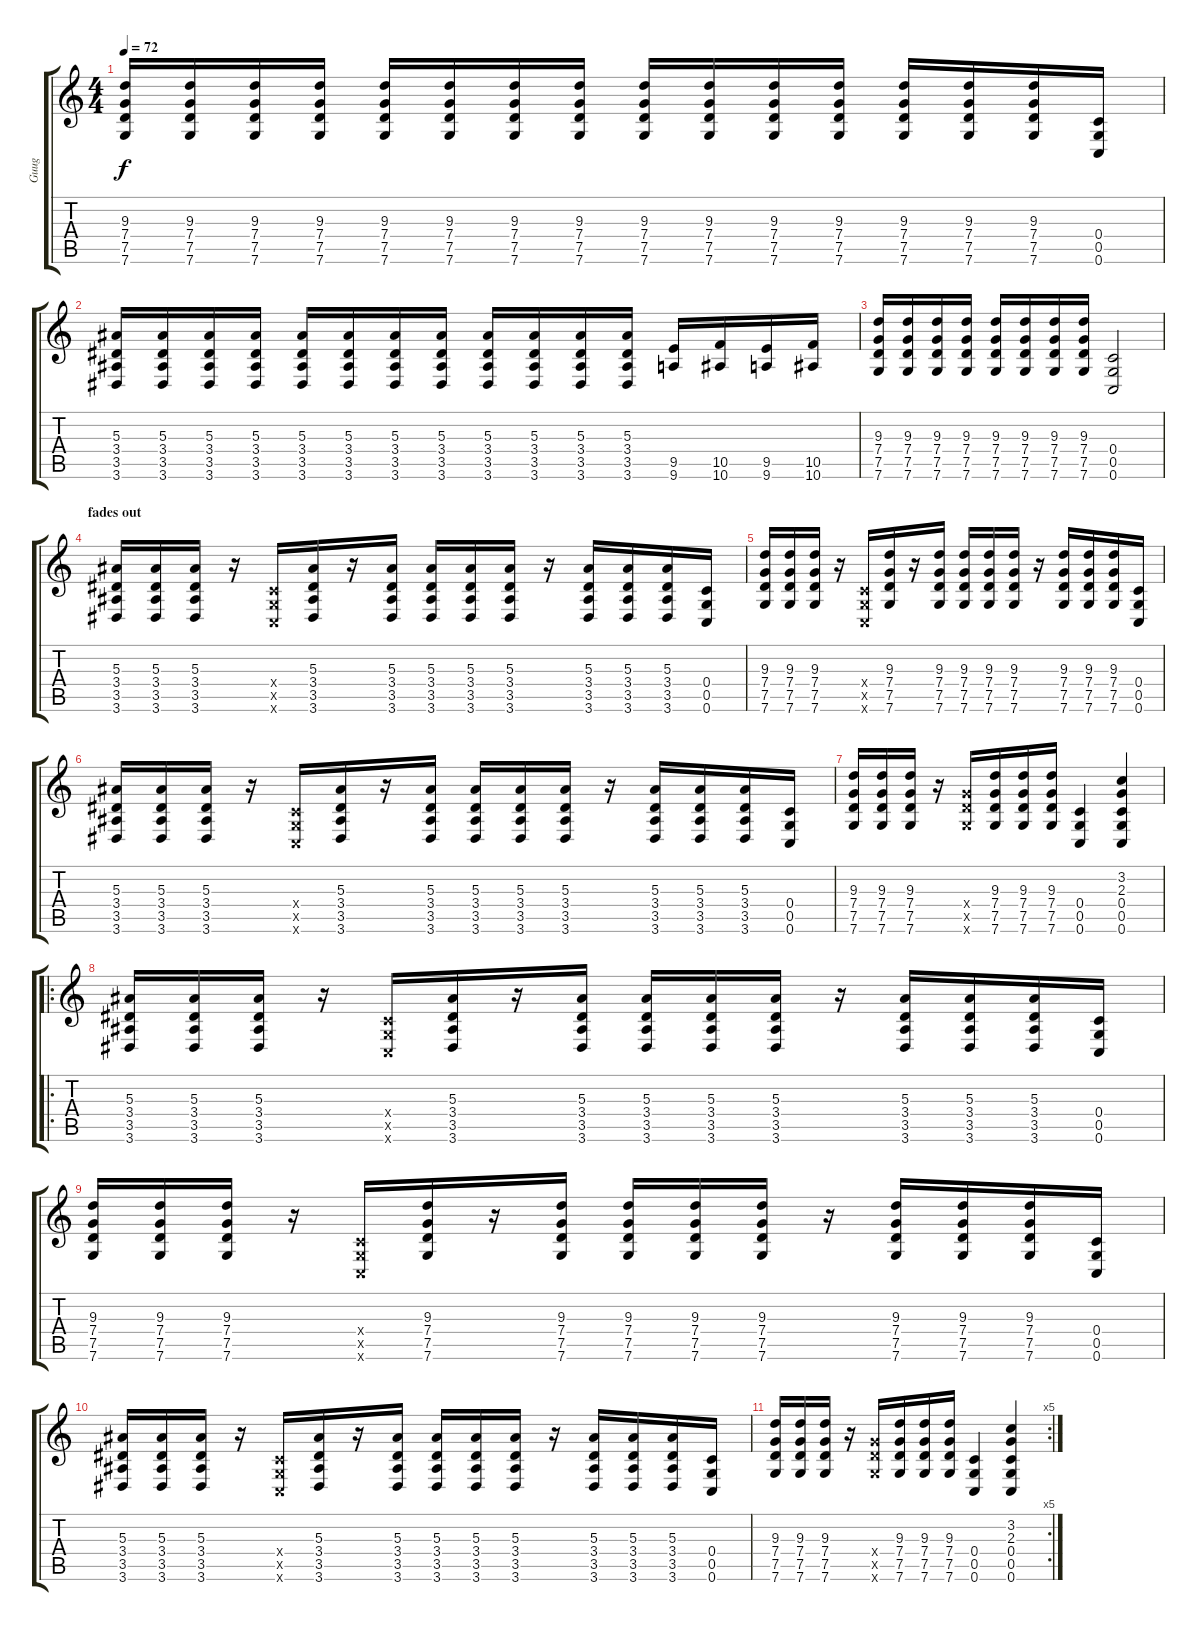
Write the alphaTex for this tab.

\track ("Guug" "Guug") {instrument overdrivenguitar}
\staff {score tabs}
\tuning (D4 A3 F3 C3 G2 C2) {hide}
\ts (4 4)
\tempo 72
\clef g2
\ks c
(9.3 7.4 7.5 7.6).16{dy f} (9.3 7.4 7.5 7.6).16 (9.3 7.4 7.5 7.6).16 (9.3 7.4 7.5 7.6).16 (9.3 7.4 7.5 7.6).16 (9.3 7.4 7.5 7.6).16 (9.3 7.4 7.5 7.6).16 (9.3 7.4 7.5 7.6).16 (9.3 7.4 7.5 7.6).16 (9.3 7.4 7.5 7.6).16 (9.3 7.4 7.5 7.6).16 (9.3 7.4 7.5 7.6).16 (9.3 7.4 7.5 7.6).16 (9.3 7.4 7.5 7.6).16 (9.3 7.4 7.5 7.6).16 (0.4 0.5 0.6).16 |
(5.3 3.4 3.5 3.6).16 (5.3 3.4 3.5 3.6).16 (5.3 3.4 3.5 3.6).16 (5.3 3.4 3.5 3.6).16 (5.3 3.4 3.5 3.6).16 (5.3 3.4 3.5 3.6).16 (5.3 3.4 3.5 3.6).16 (5.3 3.4 3.5 3.6).16 (5.3 3.4 3.5 3.6).16 (5.3 3.4 3.5 3.6).16 (5.3 3.4 3.5 3.6).16 (5.3 3.4 3.5 3.6).16 (9.5 9.6).16 (10.5 10.6).16 (9.5 9.6).16 (10.5 10.6).16 |
(9.3 7.4 7.5 7.6).16 (9.3 7.4 7.5 7.6).16 (9.3 7.4 7.5 7.6).16 (9.3 7.4 7.5 7.6).16 (9.3 7.4 7.5 7.6).16 (9.3 7.4 7.5 7.6).16 (9.3 7.4 7.5 7.6).16 (9.3 7.4 7.5 7.6).16 (0.4 0.5 0.6).2 |
\section ("" "fades out")
(5.3 3.4 3.5 3.6).16 (5.3 3.4 3.5 3.6).16 (5.3 3.4 3.5 3.6).16 r.16 (0.4{x} 0.5{x} 0.6{x}).16 (5.3 3.4 3.5 3.6).16 r.16 (5.3 3.4 3.5 3.6).16 (5.3 3.4 3.5 3.6).16 (5.3 3.4 3.5 3.6).16 (5.3 3.4 3.5 3.6).16 r.16 (5.3 3.4 3.5 3.6).16 (5.3 3.4 3.5 3.6).16 (5.3 3.4 3.5 3.6).16 (0.4 0.5 0.6).16 |
(9.3 7.4 7.5 7.6).16 (9.3 7.4 7.5 7.6).16 (9.3 7.4 7.5 7.6).16 r.16 (0.4{x} 0.5{x} 0.6{x}).16 (9.3 7.4 7.5 7.6).16 r.16 (9.3 7.4 7.5 7.6).16 (9.3 7.4 7.5 7.6).16 (9.3 7.4 7.5 7.6).16 (9.3 7.4 7.5 7.6).16 r.16 (9.3 7.4 7.5 7.6).16 (9.3 7.4 7.5 7.6).16 (9.3 7.4 7.5 7.6).16 (0.4 0.5 0.6).16 |
(5.3 3.4 3.5 3.6).16 (5.3 3.4 3.5 3.6).16 (5.3 3.4 3.5 3.6).16 r.16 (0.4{x} 0.5{x} 0.6{x}).16 (5.3 3.4 3.5 3.6).16 r.16 (5.3 3.4 3.5 3.6).16 (5.3 3.4 3.5 3.6).16 (5.3 3.4 3.5 3.6).16 (5.3 3.4 3.5 3.6).16 r.16 (5.3 3.4 3.5 3.6).16 (5.3 3.4 3.5 3.6).16 (5.3 3.4 3.5 3.6).16 (0.4 0.5 0.6).16 |
(9.3 7.4 7.5 7.6).16 (9.3 7.4 7.5 7.6).16 (9.3 7.4 7.5 7.6).16 r.16 (7.4{x} 7.5{x} 7.6{x}).16 (9.3 7.4 7.5 7.6).16 (9.3 7.4 7.5 7.6).16 (9.3 7.4 7.5 7.6).16 (0.4 0.5 0.6).4 (3.2 2.3 0.4 0.5 0.6).4 |
\ro
(5.3 3.4 3.5 3.6).16 (5.3 3.4 3.5 3.6).16 (5.3 3.4 3.5 3.6).16 r.16 (0.4{x} 0.5{x} 0.6{x}).16 (5.3 3.4 3.5 3.6).16 r.16 (5.3 3.4 3.5 3.6).16 (5.3 3.4 3.5 3.6).16 (5.3 3.4 3.5 3.6).16 (5.3 3.4 3.5 3.6).16 r.16 (5.3 3.4 3.5 3.6).16 (5.3 3.4 3.5 3.6).16 (5.3 3.4 3.5 3.6).16 (0.4 0.5 0.6).16 |
(9.3 7.4 7.5 7.6).16 (9.3 7.4 7.5 7.6).16 (9.3 7.4 7.5 7.6).16 r.16 (0.4{x} 0.5{x} 0.6{x}).16 (9.3 7.4 7.5 7.6).16 r.16 (9.3 7.4 7.5 7.6).16 (9.3 7.4 7.5 7.6).16 (9.3 7.4 7.5 7.6).16 (9.3 7.4 7.5 7.6).16 r.16 (9.3 7.4 7.5 7.6).16 (9.3 7.4 7.5 7.6).16 (9.3 7.4 7.5 7.6).16 (0.4 0.5 0.6).16 |
(5.3 3.4 3.5 3.6).16 (5.3 3.4 3.5 3.6).16 (5.3 3.4 3.5 3.6).16 r.16 (0.4{x} 0.5{x} 0.6{x}).16 (5.3 3.4 3.5 3.6).16 r.16 (5.3 3.4 3.5 3.6).16 (5.3 3.4 3.5 3.6).16 (5.3 3.4 3.5 3.6).16 (5.3 3.4 3.5 3.6).16 r.16 (5.3 3.4 3.5 3.6).16 (5.3 3.4 3.5 3.6).16 (5.3 3.4 3.5 3.6).16 (0.4 0.5 0.6).16 |
\rc 5
(9.3 7.4 7.5 7.6).16 (9.3 7.4 7.5 7.6).16 (9.3 7.4 7.5 7.6).16 r.16 (7.4{x} 7.5{x} 7.6{x}).16 (9.3 7.4 7.5 7.6).16 (9.3 7.4 7.5 7.6).16 (9.3 7.4 7.5 7.6).16 (0.4 0.5 0.6).4 (3.2 2.3 0.4 0.5 0.6).4
